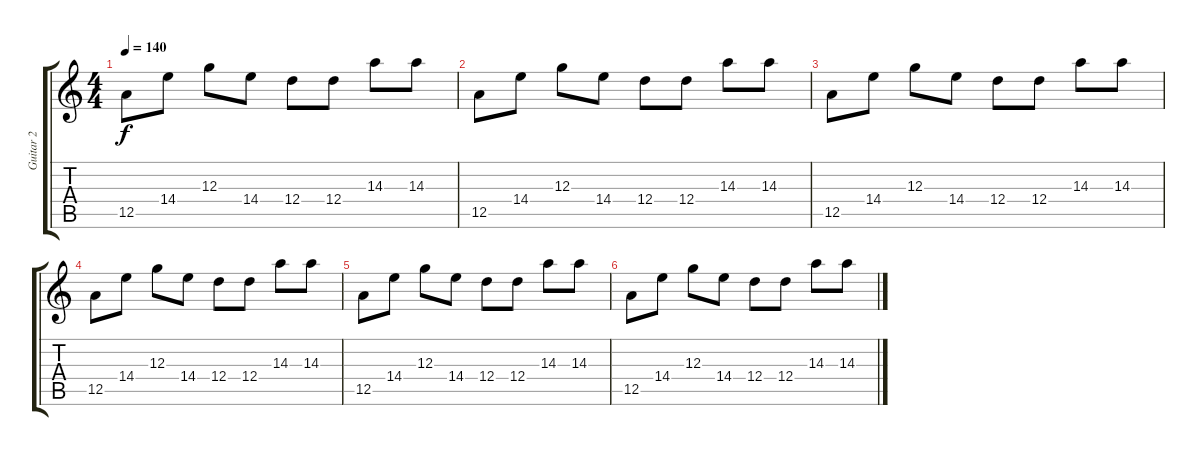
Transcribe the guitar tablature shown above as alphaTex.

\track ("Guitar 2" "Guitar 2") {instrument distortionguitar}
\staff {score tabs}
\tuning (E4 B3 G3 D3 A2 E2) {hide}
\ts (4 4)
\tempo 140
\clef g2
\ks c
12.5.8{dy f} 14.4.8 12.3.8 14.4.8 12.4.8 12.4.8 14.3.8 14.3.8 |
12.5.8 14.4.8 12.3.8 14.4.8 12.4.8 12.4.8 14.3.8 14.3.8 |
12.5.8 14.4.8 12.3.8 14.4.8 12.4.8 12.4.8 14.3.8 14.3.8 |
12.5.8 14.4.8 12.3.8 14.4.8 12.4.8 12.4.8 14.3.8 14.3.8 |
12.5.8 14.4.8 12.3.8 14.4.8 12.4.8 12.4.8 14.3.8 14.3.8 |
12.5.8 14.4.8 12.3.8 14.4.8 12.4.8 12.4.8 14.3.8 14.3.8
